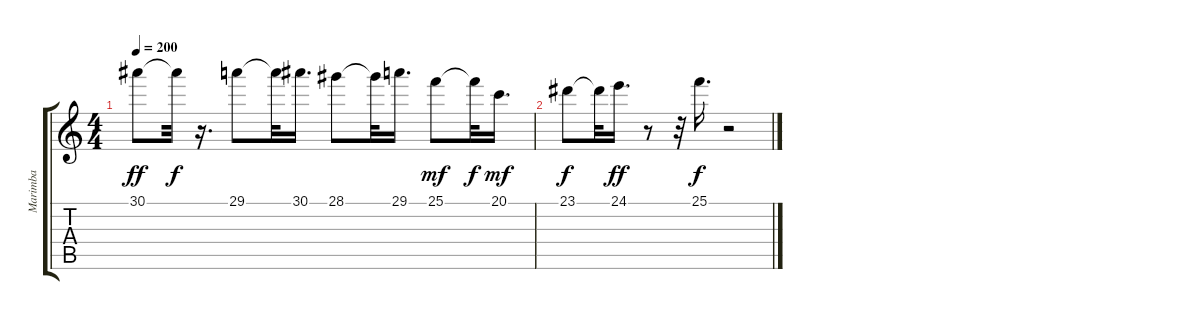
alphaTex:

\track ("Marimba" "Marimba") {instrument marimba}
\staff {score tabs}
\tuning (E4 B3 G3 D3 A2 E2) {hide}
\ts (4 4)
\tempo 200
\clef g2
\ks c
30.1.8{dy ff} 30.1{t}.32{dy f} r.16{d} 29.1.8 29.1{t}.32 30.1.16{d} 28.1.8 28.1{t}.32 29.1.16{d} 25.1.8{dy mf} 25.1{t}.32{dy f} 20.1.16{d dy mf} |
23.1.8{dy f} 23.1{t}.32 24.1.16{d dy ff} r.8 r.32 25.1.16{d dy f} r.2
